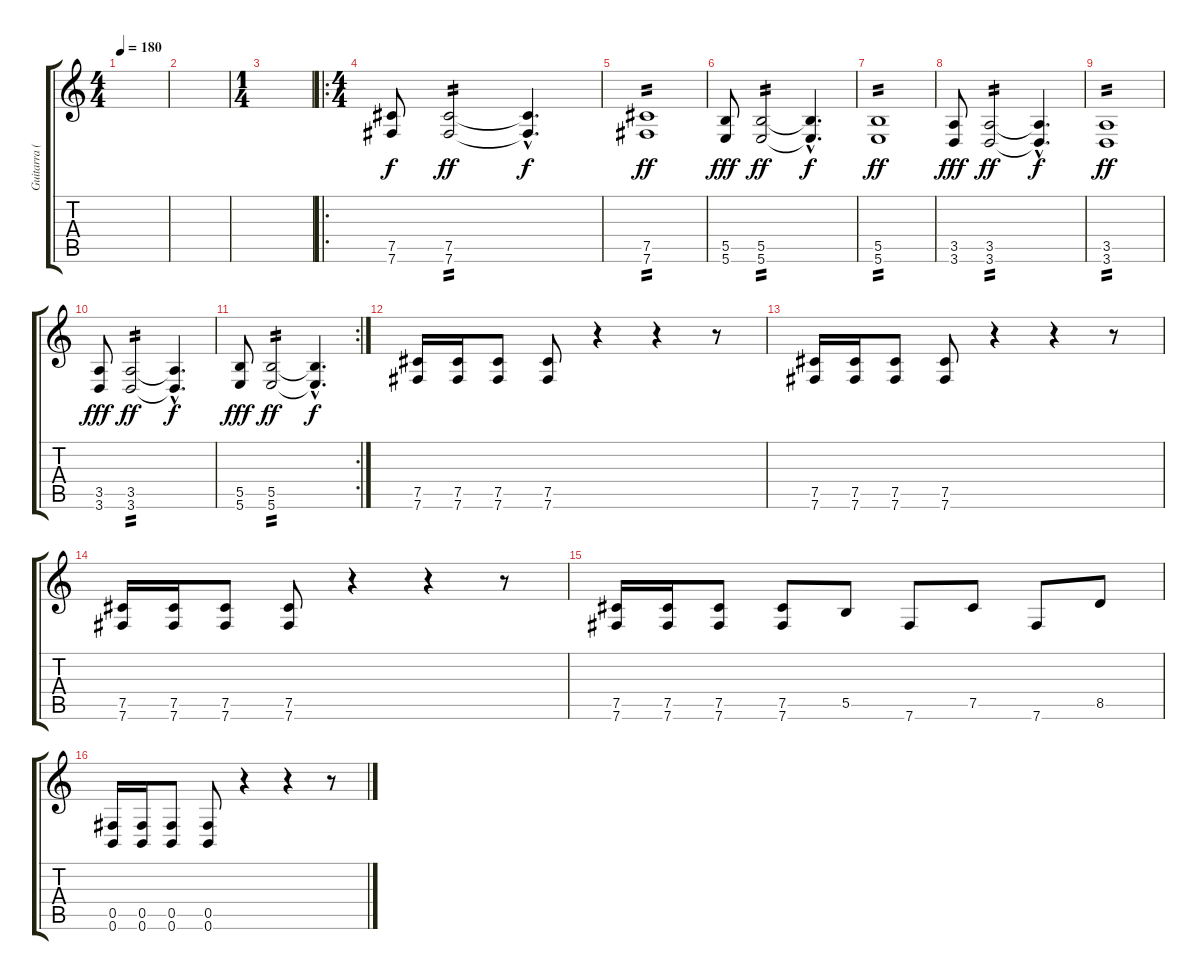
\track ("Guitarra (Alexis Ruiz)" "Guitarra (") {instrument distortionguitar}
\staff {score tabs}
\tuning (Db4 Ab3 E3 B2 Gb2 B1) {hide}
\ts (4 4)
\tempo 180
\clef g2
\ks c
|
|
\ts (1 4)
|
\ro
\ts (4 4)
(7.5 7.6).8 (7.5 7.6).2{tp 2 dy ff} (7.5{hac t} 7.6{hac t}).4{d dy f} |
(7.5 7.6).1{tp 2 dy ff} |
(5.5 5.6).8{dy fff} (5.5 5.6).2{tp 2 dy ff} (5.5{hac t} 5.6{hac t}).4{d dy f} |
(5.5 5.6).1{tp 2 dy ff} |
(3.5 3.6).8{dy fff} (3.5 3.6).2{tp 2 dy ff} (3.5{hac t} 3.6{hac t}).4{d dy f} |
(3.5 3.6).1{tp 2 dy ff} |
(3.5 3.6).8{dy fff} (3.5 3.6).2{tp 2 dy ff} (3.5{hac t} 3.6{hac t}).4{d dy f} |
\rc 2
(5.5 5.6).8{dy fff} (5.5 5.6).2{tp 2 dy ff} (5.5{hac t} 5.6{hac t}).4{d dy f} |
(7.5 7.6).16 (7.5 7.6).16 (7.5 7.6).8 (7.5 7.6).8 r.4 r.4 r.8 |
(7.5 7.6).16 (7.5 7.6).16 (7.5 7.6).8 (7.5 7.6).8 r.4 r.4 r.8 |
(7.5 7.6).16 (7.5 7.6).16 (7.5 7.6).8 (7.5 7.6).8 r.4 r.4 r.8 |
(7.5 7.6).16 (7.5 7.6).16 (7.5 7.6).8 (7.5 7.6).8 5.5.8 7.6.8 7.5.8 7.6.8 8.5.8 |
(0.5 0.6).16 (0.5 0.6).16 (0.5 0.6).8 (0.5 0.6).8 r.4 r.4 r.8
